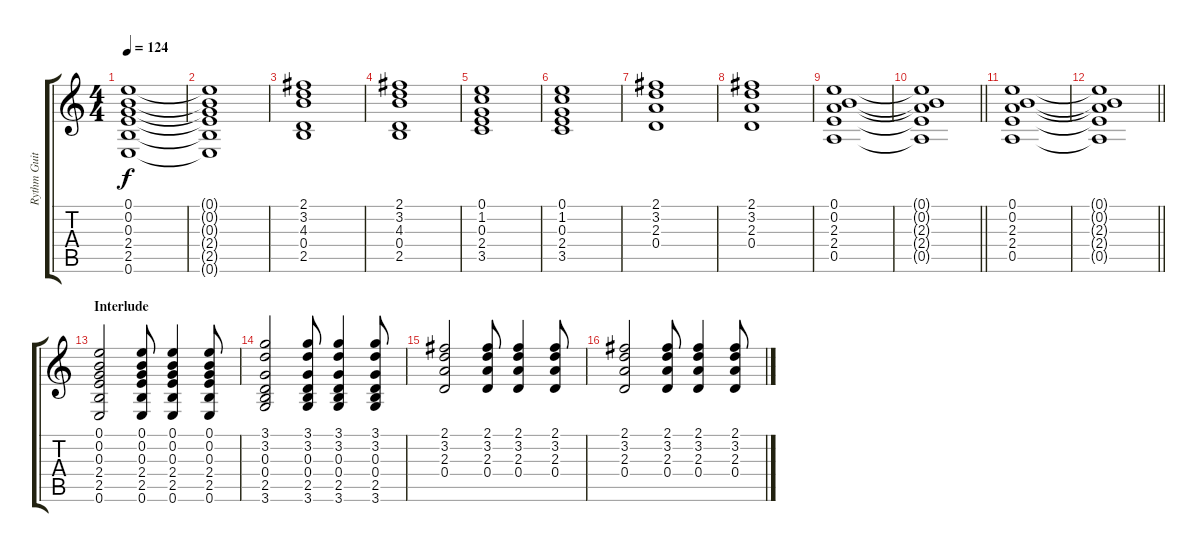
\track ("Rythm Guitar" "Rythm Guit") {instrument electricguitarjazz}
\staff {score tabs}
\tuning (E4 B3 G3 D3 A2 E2) {hide}
\ts (4 4)
\tempo 124
\clef g2
\ks c
(0.1 0.2 0.3 2.4 2.5 0.6).1{dy f} |
(0.1{t} 0.2{t} 0.3{t} 2.4{t} 2.5{t} 0.6{t}).1 |
(2.1 3.2 4.3 0.4 2.5).1 |
(2.1 3.2 4.3 0.4 2.5).1 |
(0.1 1.2 0.3 2.4 3.5).1 |
(0.1 1.2 0.3 2.4 3.5).1 |
(2.1 3.2 2.3 0.4).1 |
(2.1 3.2 2.3 0.4).1 |
(0.1 0.2 2.3 2.4 0.5).1 |
\barLineRight lightlight
(0.1{t} 0.2{t} 2.3{t} 2.4{t} 0.5{t}).1 |
(0.1 0.2 2.3 2.4 0.5).1 |
\barLineRight lightlight
(0.1{t} 0.2{t} 2.3{t} 2.4{t} 0.5{t}).1 |
\section ("" "Interlude")
(0.1 0.2 0.3 2.4 2.5 0.6).2 (0.1 0.2 0.3 2.4 2.5 0.6).8 (0.1 0.2 0.3 2.4 2.5 0.6).4 (0.1 0.2 0.3 2.4 2.5 0.6).8 |
(3.1 3.2 0.3 0.4 2.5 3.6).2 (3.1 3.2 0.3 0.4 2.5 3.6).8 (3.1 3.2 0.3 0.4 2.5 3.6).4 (3.1 3.2 0.3 0.4 2.5 3.6).8 |
(2.1 3.2 2.3 0.4).2 (2.1 3.2 2.3 0.4).8 (2.1 3.2 2.3 0.4).4 (2.1 3.2 2.3 0.4).8 |
(2.1 3.2 2.3 0.4).2 (2.1 3.2 2.3 0.4).8 (2.1 3.2 2.3 0.4).4 (2.1 3.2 2.3 0.4).8
